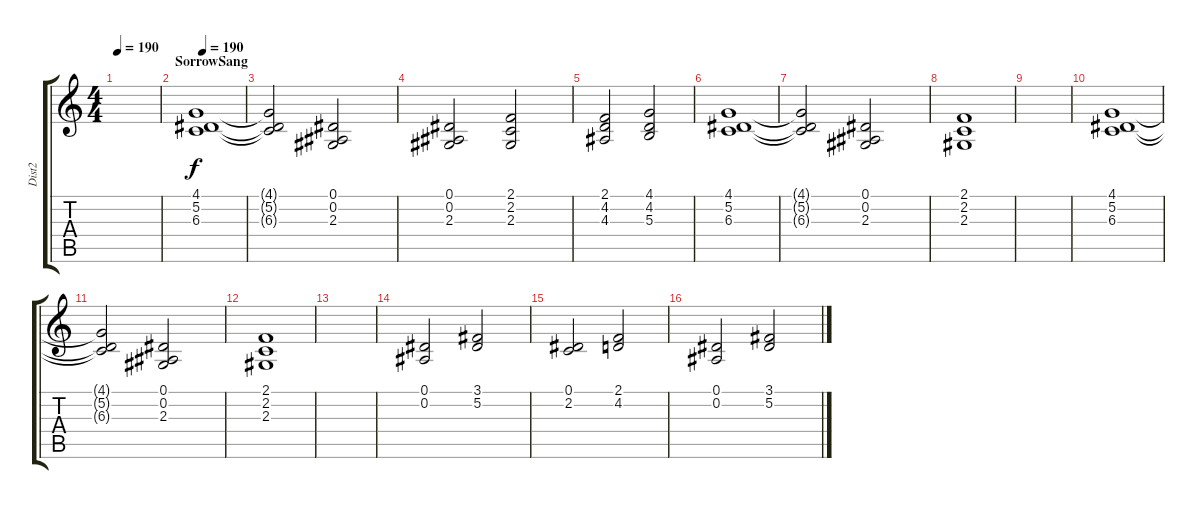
\track ("Dist2" "Dist2") {instrument synthstrings1}
\staff {score tabs}
\tuning (Eb4 Bb3 Gb3 Db3 Ab2 Eb2) {hide}
\ts (4 4)
\tempo 190
\clef g2
\ks c
|
\section ("" "SorrowSang")
\tempo 190
(4.1 5.2 6.3).1{volume 14 instrument synthstrings1} |
(4.1{t} 5.2{t} 6.3{t}).2 (0.1 0.2 2.3).2 |
(0.1 0.2 2.3).2 (2.1 2.2 2.3).2 |
(2.1 4.2 4.3).2 (4.1 4.2 5.3).2 |
(4.1 5.2 6.3).1 |
(4.1{t} 5.2{t} 6.3{t}).2 (0.1 0.2 2.3).2 |
(2.1 2.2 2.3).1 |
|
(4.1 5.2 6.3).1 |
(4.1{t} 5.2{t} 6.3{t}).2 (0.1 0.2 2.3).2 |
(2.1 2.2 2.3).1 |
|
(0.1 0.2).2 (3.1 5.2).2 |
(0.1 2.2).2 (2.1 4.2).2 |
(0.1 0.2).2 (3.1 5.2).2
